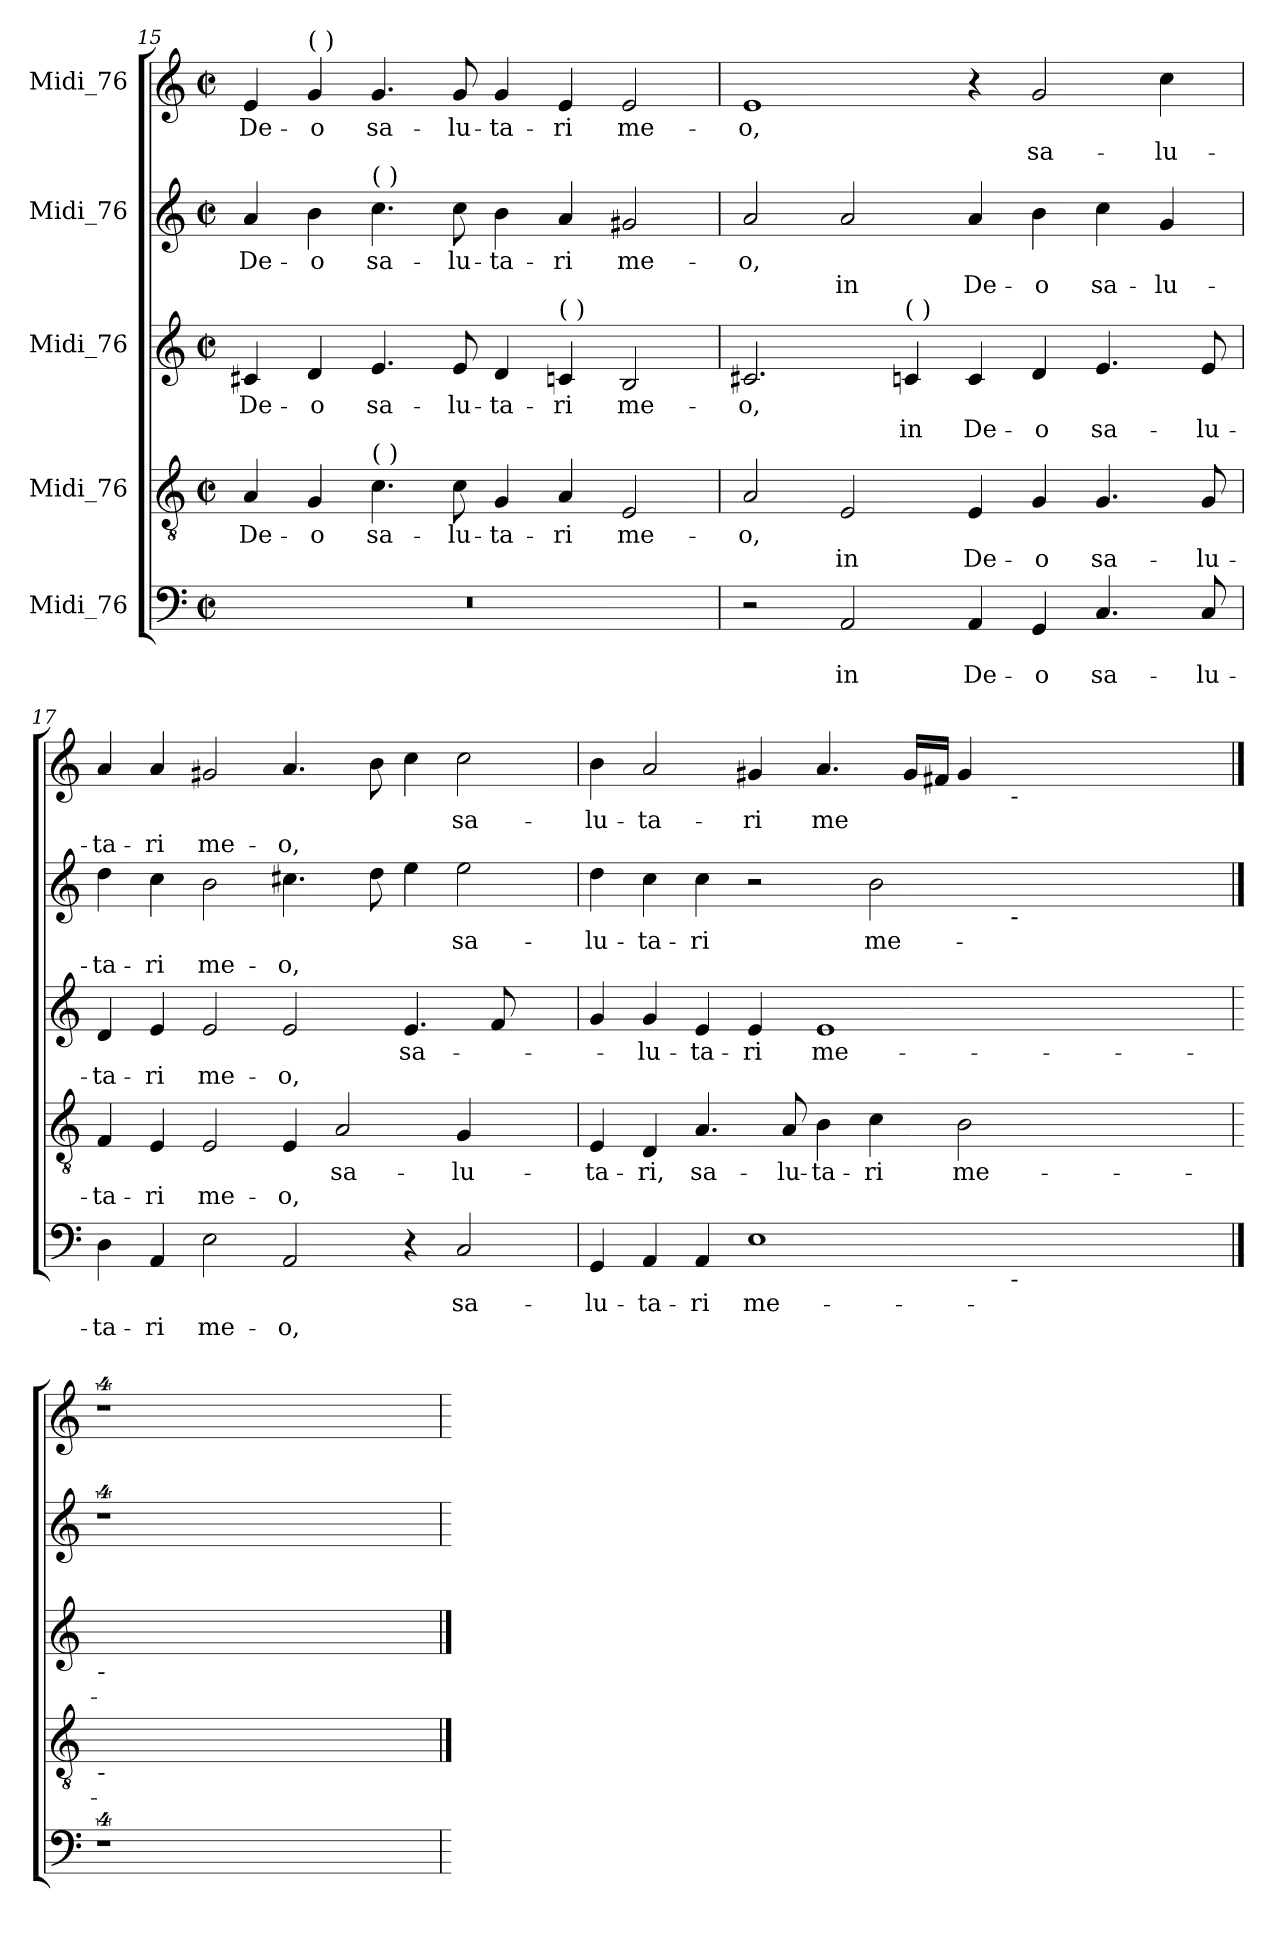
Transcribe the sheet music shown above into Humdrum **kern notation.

**kern	**text	**text	**kern	**text	**text	**kern	**text	**text	**kern	**text	**text	**kern	**text	**text
*part5	*part5	*part5	*part4	*part4	*part4	*part3	*part3	*part3	*part2	*part2	*part2	*part1	*part1	*part1
*staff5	*staff5	*staff5	*staff4	*staff4	*staff4	*staff3	*staff3	*staff3	*staff2	*staff2	*staff2	*staff1	*staff1	*staff1
*I"Midi_76	*	*	*I"Midi_76	*	*	*I"Midi_76	*	*	*I"Midi_76	*	*	*I"Midi_76	*	*
!!LO:LB:g=z
*clefF4	*	*	*clefGv2	*	*	*clefG2	*	*	*clefG2	*	*	*clefG2	*	*
*k[]	*	*	*k[]	*	*	*k[]	*	*	*k[]	*	*	*k[]	*	*
*C:	*	*	*C:	*	*	*C:	*	*	*C:	*	*	*C:	*	*
*M4/2	*	*	*M4/2	*	*	*M4/2	*	*	*M4/2	*	*	*M4/2	*	*
*met(c|)	*	*	*met(c|)	*	*	*met(c|)	*	*	*met(c|)	*	*	*met(c|)	*	*
=15	=15	=15	=15	=15	=15	=15	=15	=15	=15	=15	=15	=15	=15	=15
!	!	!	!	!LO:LY:b	!	!	!LO:LY:b	!	!	!LO:LY:b	!	!	!LO:LY:b	!
0r	.	.	4A	De-	.	4c#	De-	.	4a	De-	.	4e	De-	.
!	!	!	!	!	!	!	!	!	!	!	!	!LO:TX:a:t=(  )	!	!
!	!	!	!	!LO:LY:b	!	!	!LO:LY:b	!	!	!LO:LY:b	!	!	!LO:LY:b	!
.	.	.	4G	-o	.	4d	-o	.	4b	-o	.	4g	-o	.
!	!	!	!	!	!	!	!	!	!LO:TX:a:t=(  )	!	!	!	!	!
!	!	!	!LO:TX:a:t=(  )	!	!	!	!	!	!	!	!	!	!	!
!	!	!	!	!LO:LY:b	!	!	!LO:LY:b	!	!	!LO:LY:b	!	!	!LO:LY:b	!
.	.	.	4.c	sa-	.	4.e	sa-	.	4.cc	sa-	.	4.g	sa-	.
!	!	!	!	!LO:LY:b	!	!	!LO:LY:b	!	!	!LO:LY:b	!	!	!LO:LY:b	!
.	.	.	8c	-lu-	.	8e	-lu-	.	8cc	-lu-	.	8g	-lu-	.
!	!	!	!	!LO:LY:b	!	!	!LO:LY:b	!	!	!LO:LY:b	!	!	!LO:LY:b	!
.	.	.	4G	-ta-	.	4d	-ta-	.	4b	-ta-	.	4g	-ta-	.
!	!	!	!	!	!	!LO:TX:a:t=(  )	!	!	!	!	!	!	!	!
!	!	!	!	!LO:LY:b	!	!	!LO:LY:b	!	!	!LO:LY:b	!	!	!LO:LY:b	!
.	.	.	4A	-ri	.	4c	-ri	.	4a	-ri	.	4e	-ri	.
!	!	!	!	!LO:LY:b	!	!	!LO:LY:b	!	!	!LO:LY:b	!	!	!LO:LY:b	!
.	.	.	2E	me-	.	2B	me-	.	2g#X	me-	.	2e	me-	.
=16	=16	=16	=16	=16	=16	=16	=16	=16	=16	=16	=16	=16	=16	=16
!	!	!	!	!LO:LY:b	!	!	!LO:LY:b	!	!	!LO:LY:b	!	!	!LO:LY:b	!
2r	.	.	2A	-o,	.	2.c#X	-o,	.	2a	-o,	.	1e	-o,	.
!	!	!LO:LY:b	!	!	!LO:LY:b	!	!	!	!	!	!LO:LY:b	!	!	!
2AA	.	in	2E	.	in	.	.	.	2a	.	in	.	.	.
!	!	!	!	!	!	!LO:TX:a:t=(  )	!	!	!	!	!	!	!	!
!	!	!	!	!	!	!	!	!LO:LY:b	!	!	!	!	!	!
.	.	.	.	.	.	4c	.	in	.	.	.	.	.	.
!	!	!LO:LY:b	!	!	!LO:LY:b	!	!	!LO:LY:b	!	!	!LO:LY:b	!	!	!
4AA	.	De-	4E	.	De-	4c	.	De-	4a	.	De-	4r	.	.
!	!	!LO:LY:b	!	!	!LO:LY:b	!	!	!LO:LY:b	!	!	!LO:LY:b	!	!	!LO:LY:b
4GG	.	-o	4G	.	-o	4d	.	-o	4b	.	-o	2g	.	sa-
!	!	!LO:LY:b	!	!	!LO:LY:b	!	!	!LO:LY:b	!	!	!LO:LY:b	!	!	!
4.C	.	sa-	4.G	.	sa-	4.e	.	sa-	4cc	.	sa-	.	.	.
!	!	!	!	!	!	!	!	!	!	!	!LO:LY:b	!	!	!LO:LY:b
.	.	.	.	.	.	.	.	.	4g	.	-lu-	4cc	.	-lu-
!	!	!LO:LY:b	!	!	!LO:LY:b	!	!	!LO:LY:b	!	!	!	!	!	!
8C	.	-lu-	8G	.	-lu-	8e	.	-lu-	.	.	.	.	.	.
=17	=17	=17	=17	=17	=17	=17	=17	=17	=17	=17	=17	=17	=17	=17
!	!	!LO:LY:b	!	!	!LO:LY:b	!	!	!LO:LY:b	!	!	!LO:LY:b	!	!	!LO:LY:b
4D	.	-ta-	4F	.	-ta-	4d	.	-ta-	4dd	.	-ta-	4a	.	-ta-
!	!	!LO:LY:b	!	!	!LO:LY:b	!	!	!LO:LY:b	!	!	!LO:LY:b	!	!	!LO:LY:b
4AA	.	-ri	4E	.	-ri	4e	.	-ri	4cc	.	-ri	4a	.	-ri
!	!	!LO:LY:b	!	!	!LO:LY:b	!	!	!LO:LY:b	!	!	!LO:LY:b	!	!	!LO:LY:b
2E	.	me-	2E	.	me-	2e	.	me-	2b	.	me-	2g#X	.	me-
!	!	!LO:LY:b	!	!	!LO:LY:b	!	!	!LO:LY:b	!	!	!LO:LY:b	!	!	!LO:LY:b
2AA	.	-o,	4E	.	-o,	2e	.	-o,	4.cc#X	.	-o,	4.a	.	-o,
!	!	!	!	!LO:LY:b	!	!	!	!	!	!	!	!	!	!
.	.	.	2A	sa-	.	.	.	.	.	.	.	.	.	.
.	.	.	.	.	.	.	.	.	8dd	.	.	8b	.	.
!	!	!	!	!	!	!	!LO:LY:b	!	!	!	!	!	!	!
4r	.	.	.	.	.	4.e	sa-	.	4ee	.	.	4cc	.	.
!	!LO:LY:b	!	!	!LO:LY:b	!	!	!	!	!	!LO:LY:b	!	!	!LO:LY:b	!
2C	sa-	.	4G	-lu-	.	.	.	.	2ee	sa-	.	2cc	sa-	.
.	.	.	.	.	.	8f	.	.	.	.	.	.	.	.
.	.	.	4ryy	.	.	4ryy	.	.	.	.	.	.	.	.
=18	=18	=18	=18	=18	=18	=18	=18	=18	=18	=18	=18	=18	=18	=18
!	!LO:LY:b	!	!	!LO:LY:b	!	!	!	!	!	!LO:LY:b	!	!	!LO:LY:b	!
4GG	-lu-	.	4E	-ta-	.	4g	.	.	4dd	-lu-	.	4b	-lu-	.
!	!LO:LY:b	!	!	!LO:LY:b	!	!	!LO:LY:b	!	!	!LO:LY:b	!	!	!LO:LY:b	!
4AA	-ta-	.	4D	-ri,	.	4g	-lu-	.	4cc	-ta-	.	2a	-ta-	.
!	!LO:LY:b	!	!	!LO:LY:b	!	!	!LO:LY:b	!	!	!LO:LY:b	!	!	!	!
4AA	-ri	.	4.A	sa-	.	4e	-ta-	.	4cc	-ri	.	.	.	.
!	!LO:LY:b	!	!	!	!	!	!LO:LY:b	!	!	!	!	!	!LO:LY:b	!
1E	me-	.	.	.	.	4e	-ri	.	2r	.	.	4g#X	-ri	.
!	!	!	!	!LO:LY:b	!	!	!	!	!	!	!	!	!	!
.	.	.	8A	-lu-	.	.	.	.	.	.	.	.	.	.
!	!	!	!	!LO:LY:b	!	!	!LO:LY:b	!	!	!	!	!	!LO:LY:b	!
.	.	.	4B	-ta-	.	1e	me-	.	.	.	.	4.a	me	.
!	!	!	!	!LO:LY:b	!	!	!	!	!	!LO:LY:b	!	!	!	!
.	.	.	4c	-ri	.	.	.	.	2b	me-	.	.	.	.
.	.	.	.	.	.	.	.	.	.	.	.	16g#LL	.	.
.	.	.	.	.	.	.	.	.	.	.	.	16f#JJ	.	.
!	!	!	!	!LO:LY:b	!	!	!	!	!	!	!	!	!	!
.	.	.	2B	me-	.	.	.	.	.	.	.	4g#	.	.
!	!	!	!	!	!	!	!	!	!	!	!	!LO:TX:b:t=-	!	!
!	!	!	!	!	!	!	!	!	!LO:TX:b:t=-	!	!	!	!	!
!LO:TX:b:t=-	!	!	!	!	!	!	!	!	!	!	!	!	!	!
!	!LO:LY:b	!	!	!	!	!	!	!	!	!LO:LY:b	!	!	!LO:LY:b	!
0AA;<yy	-o.	.	.	.	.	.	.	.	0cc#X;<yy	-o.	.	0a;<yy	o.	.
.	.	.	1..ryy	.	.	1..ryy	.	.	.	.	.	.	.	.
!!LO:LB:g=z
==19	==19	==19	=19	==19	==19	=19	==19	==19	==19	==19	==19	==19	==19	==19
!	!	!	!	!	!	!LO:TX:b:t=-	!	!	!	!	!	!	!	!
!	!	!	!LO:TX:b:t=-	!	!	!	!	!	!	!	!	!	!	!
!	!	!	!	!LO:LY:b	!	!	!LO:LY:b	!	!	!	!	!	!	!
4%15r	.	.	0A;<yy	-o.	.	0e;<yy	-o.	.	4%15r	.	.	4%15r	.	.
.	.	.	1..ryy	.	.	1..ryy	.	.	.	.	.	.	.	.
=	=	=	==	=	=	==	=	=	=	=	=	=	=	=
*-	*-	*-	*-	*-	*-	*-	*-	*-	*-	*-	*-	*-	*-	*-
